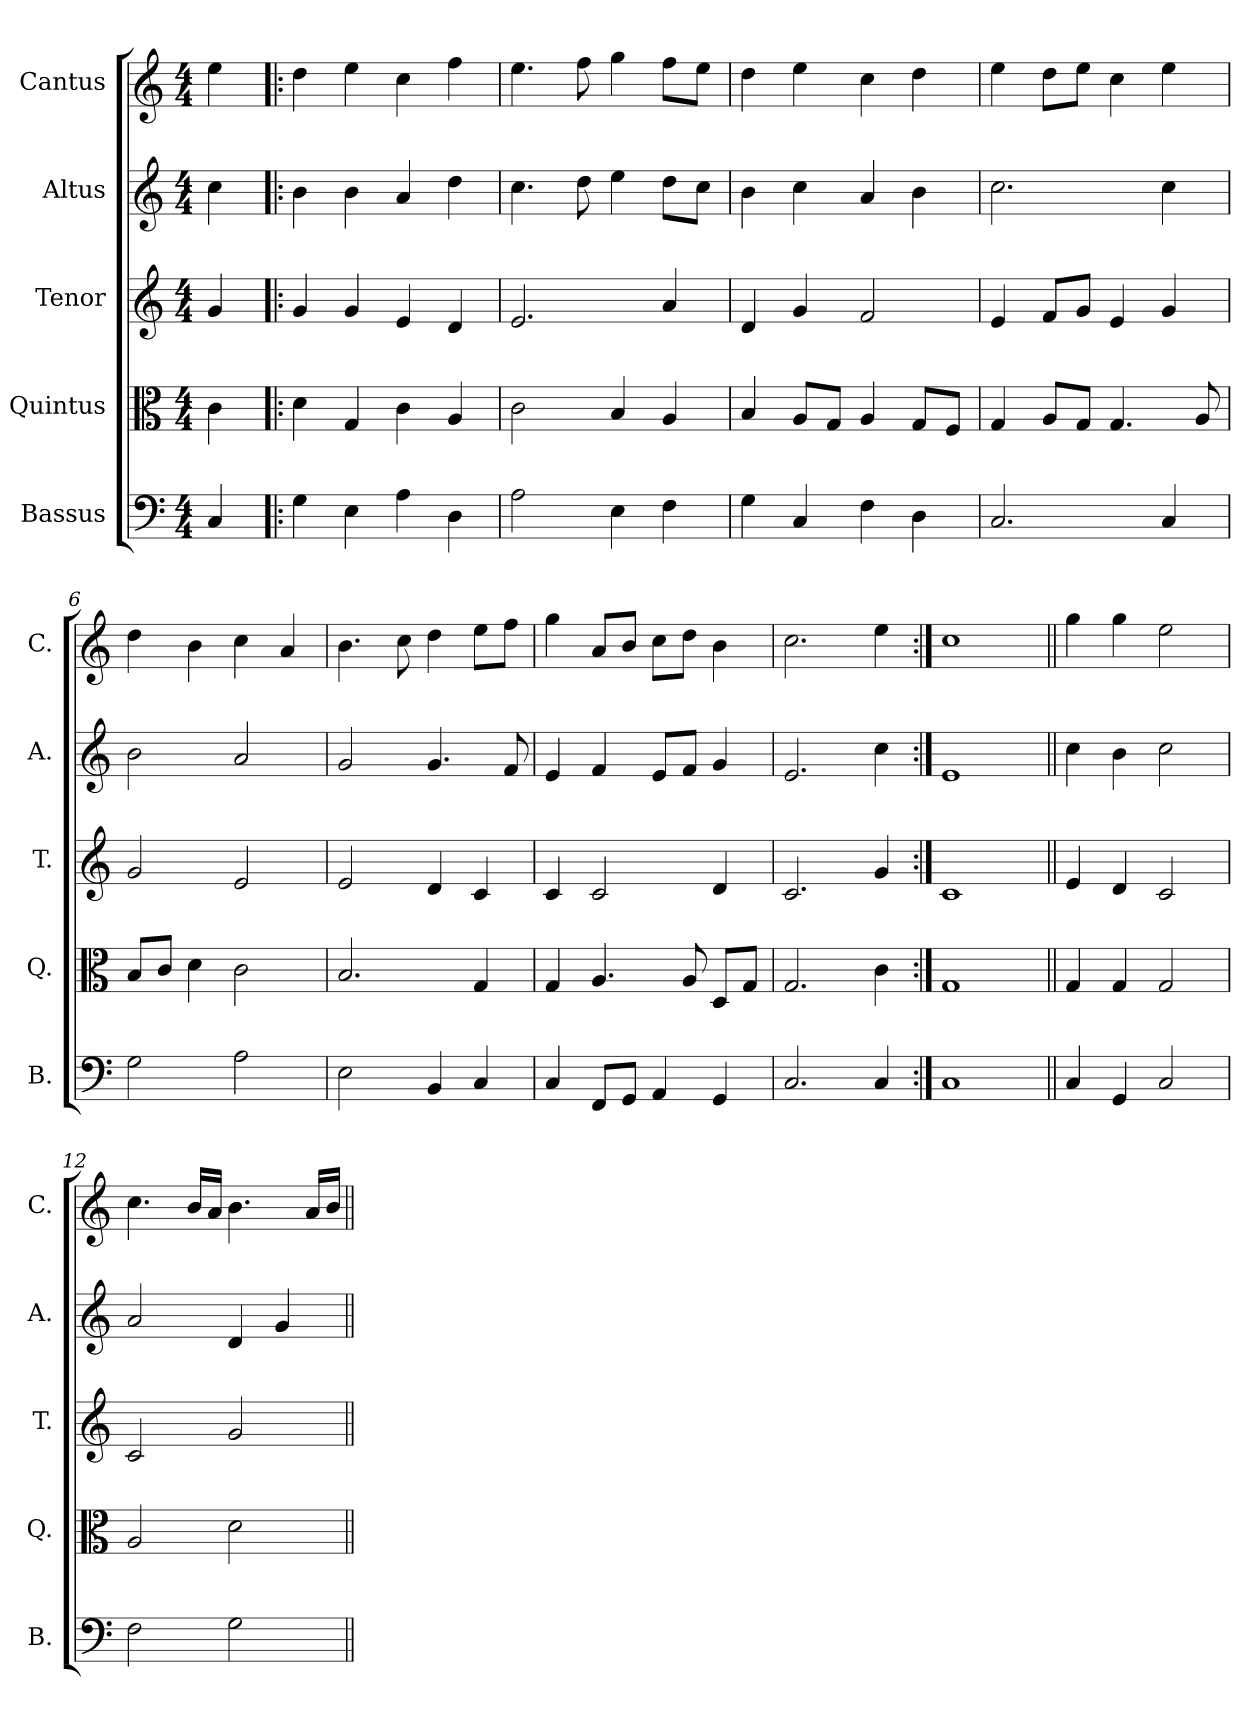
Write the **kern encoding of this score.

**kern	**kern	**kern	**kern	**kern
*part5	*part4	*part3	*part2	*part1
*staff5	*staff4	*staff3	*staff2	*staff1
*I"Bassus	*I"Quintus	*I"Tenor	*I"Altus	*I"Cantus
*I'B.	*I'Q.	*I'T.	*I'A.	*I'C.
*clefF4	*clefC3	*clefG2	*clefG2	*clefG2
*k[]	*k[]	*k[]	*k[]	*k[]
*M4/4	*M4/4	*M4/4	*M4/4	*M4/4
=1	=1	=1	=1	=1
4C/	4c\	4g/	4cc\	4ee\
=2!|:	=2!|:	=2!|:	=2!|:	=2!|:
4G\	4d\	4g/	4b\	4dd\
4E\	4G/	4g/	4b\	4ee\
4A\	4c\	4e/	4a/	4cc\
4D\	4A/	4d/	4dd\	4ff\
=3	=3	=3	=3	=3
2A\	2c\	2.e/	4.cc\	4.ee\
.	.	.	8dd\	8ff\
4E\	4B/	.	4ee\	4gg\
4F\	4A/	4a/	8dd\L	8ff\L
.	.	.	8cc\J	8ee\J
=4	=4	=4	=4	=4
4G\	4B/	4d/	4b\	4dd\
4C/	8A/L	4g/	4cc\	4ee\
.	8G/J	.	.	.
4F\	4A/	2f/	4a/	4cc\
4D\	8G/L	.	4b\	4dd\
.	8F/J	.	.	.
=5	=5	=5	=5	=5
2.C/	4G/	4e/	2.cc\	4ee\
.	8A/L	8f/L	.	8dd\L
.	8G/J	8g/J	.	8ee\J
.	4.G/	4e/	.	4cc\
4C/	.	4g/	4cc\	4ee\
.	8A/	.	.	.
=6	=6	=6	=6	=6
2G\	8B/L	2g/	2b\	4dd\
.	8c/J	.	.	.
.	4d\	.	.	4b\
2A\	2c\	2e/	2a/	4cc\
.	.	.	.	4a/
=7	=7	=7	=7	=7
2E\	2.B/	2e/	2g/	4.b\
.	.	.	.	8cc\
4BB/	.	4d/	4.g/	4dd\
4C/	4G/	4c/	.	8ee\L
.	.	.	8f/	8ff\J
=8	=8	=8	=8	=8
4C/	4G/	4c/	4e/	4gg\
8FF/L	4.A/	2c/	4f/	8a/L
8GG/J	.	.	.	8b/J
4AA/	.	.	8e/L	8cc\L
.	8A/	.	8f/J	8dd\J
4GG/	8D/L	4d/	4g/	4b\
.	8G/J	.	.	.
=9	=9	=9	=9	=9
2.C/	2.G/	2.c/	2.e/	2.cc\
4C/	4c\	4g/	4cc\	4ee\
=10:|!	=10:|!	=10:|!	=10:|!	=10:|!
1C	1G	1c	1e	1cc
=11||	=11||	=11||	=11||	=11||
4C/	4G/	4e/	4cc\	4gg\
4GG/	4G/	4d/	4b\	4gg\
2C/	2G/	2c/	2cc\	2ee\
=12	=12	=12	=12	=12
2F\	2A/	2c/	2a/	4.cc\
.	.	.	.	16b/LL
.	.	.	.	16a/JJ
2G\	2d\	2g/	4d/	4.b\
.	.	.	4g/	.
.	.	.	.	16a/LL
.	.	.	.	16b/JJ
=||	=||	=||	=||	=||
*-	*-	*-	*-	*-
